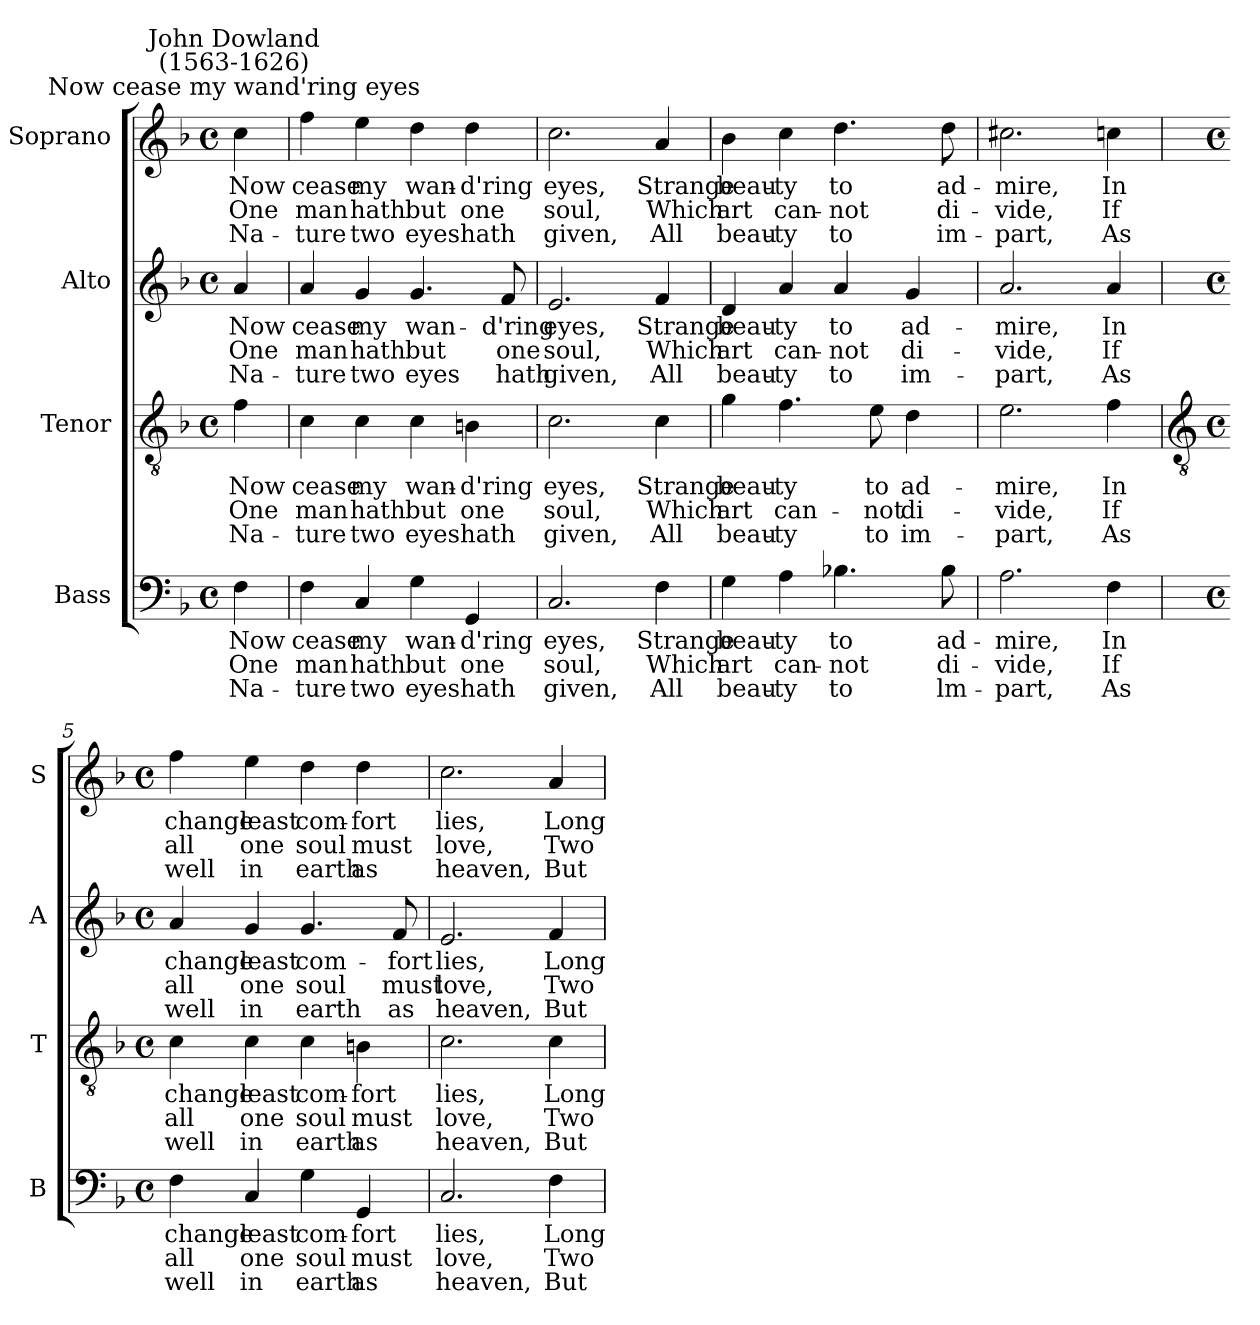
**kern	**text	**text	**text	**kern	**text	**text	**text	**kern	**text	**text	**text	**kern	**text	**text	**text
*part4	*part4	*part4	*part4	*part3	*part3	*part3	*part3	*part2	*part2	*part2	*part2	*part1	*part1	*part1	*part1
*staff4	*staff4	*staff4	*staff4	*staff3	*staff3	*staff3	*staff3	*staff2	*staff2	*staff2	*staff2	*staff1	*staff1	*staff1	*staff1
*I"Bass	*	*	*	*I"Tenor	*	*	*	*I"Alto	*	*	*	*I"Soprano	*	*	*
*I'B	*	*	*	*I'T	*	*	*	*I'A	*	*	*	*I'S	*	*	*
*clefF4	*	*	*	*clefGv2	*	*	*	*clefG2	*	*	*	*clefG2	*	*	*
*k[b-]	*	*	*	*k[b-]	*	*	*	*k[b-]	*	*	*	*k[b-]	*	*	*
*F:	*	*	*	*F:	*	*	*	*F:	*	*	*	*F:	*	*	*
*M4/4	*	*	*	*M4/4	*	*	*	*M4/4	*	*	*	*M4/4	*	*	*
*met(c)	*	*	*	*met(c)	*	*	*	*met(c)	*	*	*	*met(c)	*	*	*
=	=	=	=	=	=	=	=	=	=	=	=	=	=	=	=
!	!	!	!	!	!	!	!	!	!	!	!	!LO:TX:a:cj:t=Now cease my wand'ring eyes	!	!	!
!	!	!	!	!	!	!	!	!	!	!	!	!LO:TX:a:cj:t=John Dowland\n(1563-1626)	!	!	!
!	!LO:LY:b	!LO:LY:b	!LO:LY:b	!	!LO:LY:b	!LO:LY:b	!LO:LY:b	!	!LO:LY:b	!LO:LY:b	!LO:LY:b	!	!LO:LY:b	!LO:LY:b	!LO:LY:b
4F	Now	One	Na-	4f	Now	One	Na-	4a	Now	One	Na-	4cc	Now	One	Na-
=1	=1	=1	=1	=1	=1	=1	=1	=1	=1	=1	=1	=1	=1	=1	=1
!	!LO:LY:b	!LO:LY:b	!LO:LY:b	!	!LO:LY:b	!LO:LY:b	!LO:LY:b	!	!LO:LY:b	!LO:LY:b	!LO:LY:b	!	!LO:LY:b	!LO:LY:b	!LO:LY:b
4F	-cease	man	ture	4c	-cease	man	ture	4a	-cease	man	ture	4ff	-cease	man	ture
!	!LO:LY:b	!LO:LY:b	!LO:LY:b	!	!LO:LY:b	!LO:LY:b	!LO:LY:b	!	!LO:LY:b	!LO:LY:b	!LO:LY:b	!	!LO:LY:b	!LO:LY:b	!LO:LY:b
4C	my	hath	two	4c	my	hath	two	4g	my	hath	two	4ee	my	hath	two
!	!LO:LY:b	!LO:LY:b	!LO:LY:b	!	!LO:LY:b	!LO:LY:b	!LO:LY:b	!	!LO:LY:b	!LO:LY:b	!LO:LY:b	!	!LO:LY:b	!LO:LY:b	!LO:LY:b
4G	wan-	-but	eyes	4c	wan-	-but	eyes	4.g	wan-	-but	eyes	4dd	wan-	-but	eyes
!	!LO:LY:b	!LO:LY:b	!LO:LY:b	!	!LO:LY:b	!LO:LY:b	!LO:LY:b	!	!	!	!	!	!LO:LY:b	!LO:LY:b	!LO:LY:b
4GG	d'ring	one	hath	4Bn	d'ring	one	hath	.	.	.	.	4dd	d'ring	one	hath
!	!	!	!	!	!	!	!	!	!LO:LY:b	!LO:LY:b	!LO:LY:b	!	!	!	!
.	.	.	.	.	.	.	.	8f	d'ring	one	hath	.	.	.	.
=2	=2	=2	=2	=2	=2	=2	=2	=2	=2	=2	=2	=2	=2	=2	=2
!	!LO:LY:b	!LO:LY:b	!LO:LY:b	!	!LO:LY:b	!LO:LY:b	!LO:LY:b	!	!LO:LY:b	!LO:LY:b	!LO:LY:b	!	!LO:LY:b	!LO:LY:b	!LO:LY:b
2.C	eyes,	soul,	given,	2.c	eyes,	soul,	given,	2.e	eyes,	soul,	given,	2.cc	eyes,	soul,	given,
!	!LO:LY:b	!LO:LY:b	!LO:LY:b	!	!LO:LY:b	!LO:LY:b	!LO:LY:b	!	!LO:LY:b	!LO:LY:b	!LO:LY:b	!	!LO:LY:b	!LO:LY:b	!LO:LY:b
4F	Strange	Which	All	4c	Strange	Which	All	4f	Strange	Which	All	4a	Strange	Which	All
=3	=3	=3	=3	=3	=3	=3	=3	=3	=3	=3	=3	=3	=3	=3	=3
!	!LO:LY:b	!LO:LY:b	!LO:LY:b	!	!LO:LY:b	!LO:LY:b	!LO:LY:b	!	!LO:LY:b	!LO:LY:b	!LO:LY:b	!	!LO:LY:b	!LO:LY:b	!LO:LY:b
4G	beau-	-art	beau-	4g	beau-	-art	beau-	4d	beau-	-art	beau-	4b-	beau-	-art	beau-
!	!LO:LY:b	!LO:LY:b	!LO:LY:b	!	!LO:LY:b	!LO:LY:b	!LO:LY:b	!	!LO:LY:b	!LO:LY:b	!LO:LY:b	!	!LO:LY:b	!LO:LY:b	!LO:LY:b
4A	-ty	can-	-ty	4.f	-ty	can-	-ty	4a	-ty	can-	-ty	4cc	-ty	can-	-ty
!	!LO:LY:b	!LO:LY:b	!LO:LY:b	!	!	!	!	!	!LO:LY:b	!LO:LY:b	!LO:LY:b	!	!LO:LY:b	!LO:LY:b	!LO:LY:b
4.B-X	to	not	to	.	.	.	.	4a	to	not	to	4.dd	to	not	to
!	!	!	!	!	!LO:LY:b	!LO:LY:b	!LO:LY:b	!	!	!	!	!	!	!	!
.	.	.	.	8e	to	not	to	.	.	.	.	.	.	.	.
!	!	!	!	!	!LO:LY:b	!LO:LY:b	!LO:LY:b	!	!LO:LY:b	!LO:LY:b	!LO:LY:b	!	!	!	!
.	.	.	.	4d	ad-	-di-	-im-	4g	ad-	-di-	-im-	.	.	.	.
!	!LO:LY:b	!LO:LY:b	!LO:LY:b	!	!	!	!	!	!	!	!	!	!LO:LY:b	!LO:LY:b	!LO:LY:b
8B-	ad-	-di-	-lm-	.	.	.	.	.	.	.	.	8dd	ad-	-di-	-im-
=4	=4	=4	=4	=4	=4	=4	=4	=4	=4	=4	=4	=4	=4	=4	=4
!	!LO:LY:b	!LO:LY:b	!LO:LY:b	!	!LO:LY:b	!LO:LY:b	!LO:LY:b	!	!LO:LY:b	!LO:LY:b	!LO:LY:b	!	!LO:LY:b	!LO:LY:b	!LO:LY:b
2.A	-mire,	vide,	part,	2.e	-mire,	vide,	part,	2.a	-mire,	vide,	part,	2.cc#X	-mire,	vide,	part,
!	!LO:LY:b	!LO:LY:b	!LO:LY:b	!	!LO:LY:b	!LO:LY:b	!LO:LY:b	!	!LO:LY:b	!LO:LY:b	!LO:LY:b	!	!LO:LY:b	!LO:LY:b	!LO:LY:b
4F	In	If	As	4f	In	If	As	4a	In	If	As	4ccn	In	If	As
!!LO:LB:g=z
=5	=5	=5	=5	=5	=5	=5	=5	=5	=5	=5	=5	=5	=5	=5	=5
*	*	*	*	*clefGv2	*	*	*	*	*	*	*	*	*	*	*
*M4/4	*	*	*	*M4/4	*	*	*	*M4/4	*	*	*	*M4/4	*	*	*
*met(c)	*	*	*	*met(c)	*	*	*	*met(c)	*	*	*	*met(c)	*	*	*
!	!LO:LY:b	!LO:LY:b	!LO:LY:b	!	!LO:LY:b	!LO:LY:b	!LO:LY:b	!	!LO:LY:b	!LO:LY:b	!LO:LY:b	!	!LO:LY:b	!LO:LY:b	!LO:LY:b
4F	change	all	well	4c	change	all	well	4a	change	all	well	4ff	change	all	well
!	!LO:LY:b	!LO:LY:b	!LO:LY:b	!	!LO:LY:b	!LO:LY:b	!LO:LY:b	!	!LO:LY:b	!LO:LY:b	!LO:LY:b	!	!LO:LY:b	!LO:LY:b	!LO:LY:b
4C	least	one	in	4c	least	one	in	4g	least	one	in	4ee	least	one	in
!	!LO:LY:b	!LO:LY:b	!LO:LY:b	!	!LO:LY:b	!LO:LY:b	!LO:LY:b	!	!LO:LY:b	!LO:LY:b	!LO:LY:b	!	!LO:LY:b	!LO:LY:b	!LO:LY:b
4G	com-	-soul	earth	4c	com-	-soul	earth	4.g	com-	-soul	earth	4dd	com-	-soul	earth
!	!LO:LY:b	!LO:LY:b	!LO:LY:b	!	!LO:LY:b	!LO:LY:b	!LO:LY:b	!	!	!	!	!	!LO:LY:b	!LO:LY:b	!LO:LY:b
4GG	fort	must	as	4Bn	fort	must	as	.	.	.	.	4dd	fort	must	as
!	!	!	!	!	!	!	!	!	!LO:LY:b	!LO:LY:b	!LO:LY:b	!	!	!	!
.	.	.	.	.	.	.	.	8f	fort	must	as	.	.	.	.
=6	=6	=6	=6	=6	=6	=6	=6	=6	=6	=6	=6	=6	=6	=6	=6
!	!LO:LY:b	!LO:LY:b	!LO:LY:b	!	!LO:LY:b	!LO:LY:b	!LO:LY:b	!	!LO:LY:b	!LO:LY:b	!LO:LY:b	!	!LO:LY:b	!LO:LY:b	!LO:LY:b
2.C	lies,	love,	heaven,	2.c	lies,	love,	heaven,	2.e	lies,	love,	heaven,	2.cc	lies,	love,	heaven,
!	!LO:LY:b	!LO:LY:b	!LO:LY:b	!	!LO:LY:b	!LO:LY:b	!LO:LY:b	!	!LO:LY:b	!LO:LY:b	!LO:LY:b	!	!LO:LY:b	!LO:LY:b	!LO:LY:b
4F	Long	Two	But	4c	Long	Two	But	4f	Long	Two	But	4a	Long	Two	But
=	=	=	=	=	=	=	=	=	=	=	=	=	=	=	=
*-	*-	*-	*-	*-	*-	*-	*-	*-	*-	*-	*-	*-	*-	*-	*-
